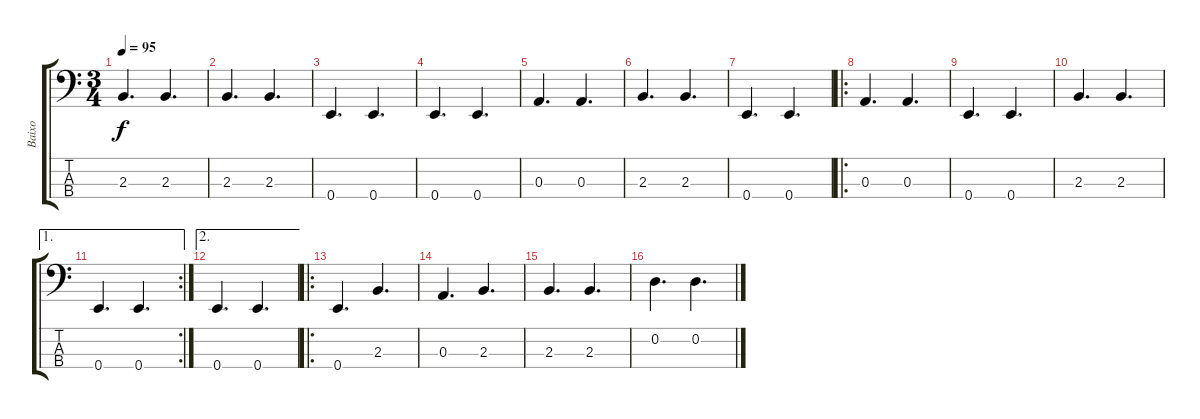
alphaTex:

\track ("Baixo" "Baixo") {instrument electricbassfinger}
\staff {score tabs}
\tuning (G2 D2 A1 E1) {hide}
\ts (3 4)
\tempo 95
\clef f4
\ks c
2.3.4{d dy f} 2.3.4{d} |
2.3.4{d} 2.3.4{d} |
0.4.4{d} 0.4.4{d} |
0.4.4{d} 0.4.4{d} |
0.3.4{d} 0.3.4{d} |
2.3.4{d} 2.3.4{d} |
0.4.4{d} 0.4.4{d} |
\ro
0.3.4{d} 0.3.4{d} |
0.4.4{d} 0.4.4{d} |
2.3.4{d} 2.3.4{d} |
\ae 1
\rc 2
0.4.4{d} 0.4.4{d} |
\ae 2
0.4.4{d} 0.4.4{d} |
\ro
0.4.4{d} 2.3.4{d} |
0.3.4{d} 2.3.4{d} |
2.3.4{d} 2.3.4{d} |
0.2.4{d} 0.2.4{d}
